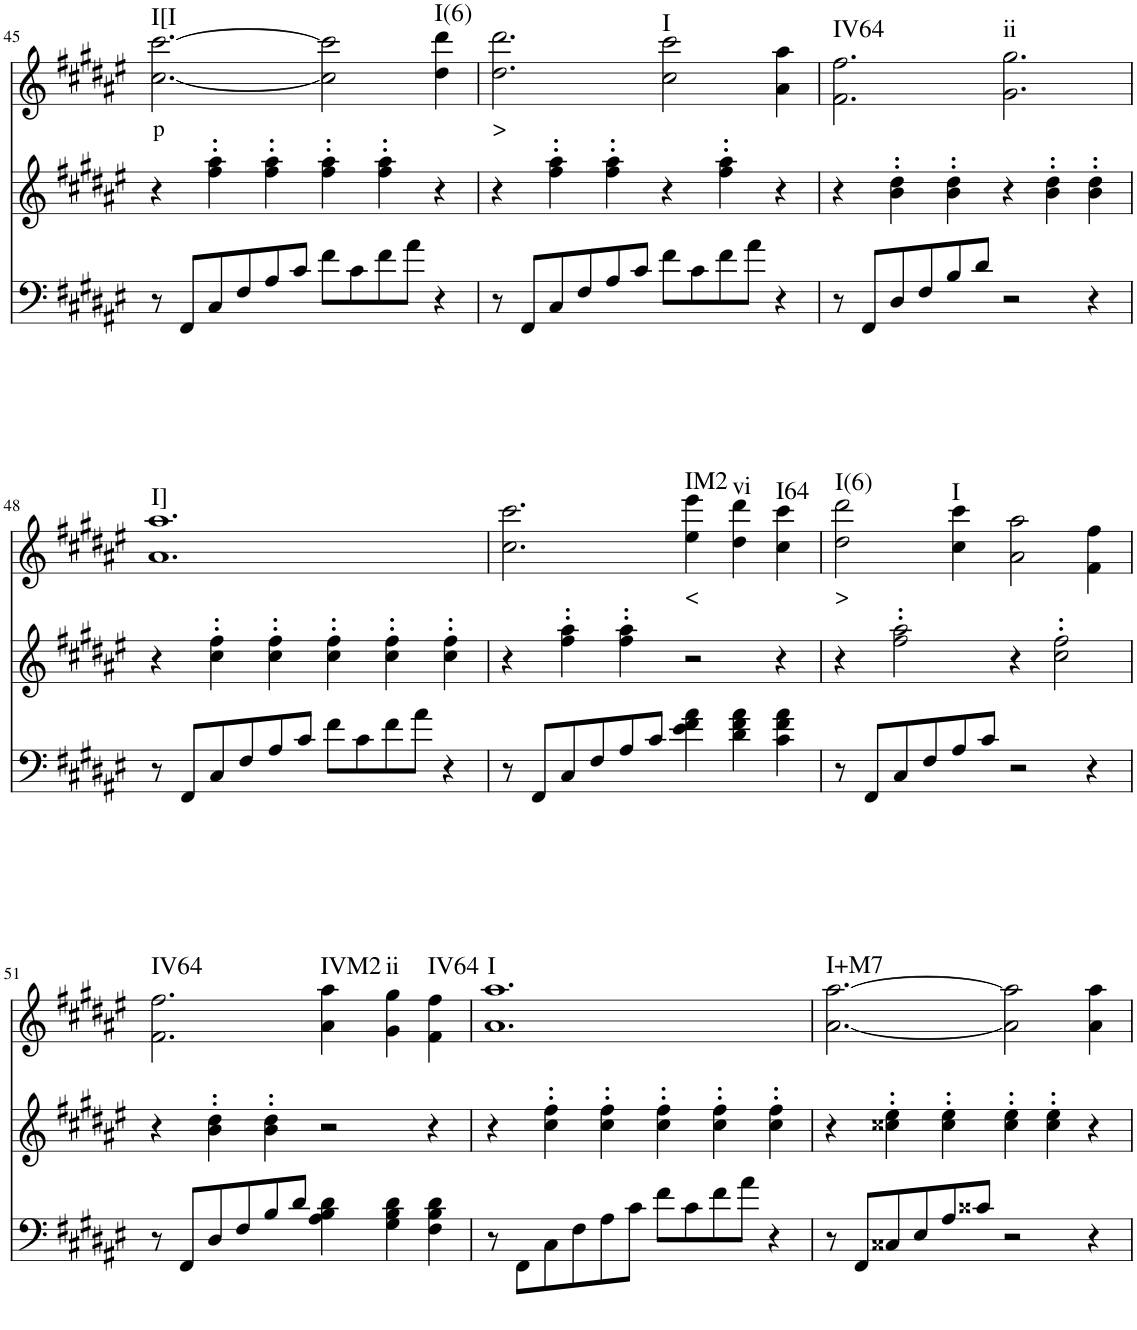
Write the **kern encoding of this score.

**kern	**kern	**kern	**text	**harte
*part3	*part2	*part1	*part1	*part1
*staff3	*staff2	*staff1	*staff1	*
*I"piano	*I"piano	*I"piano	*	*
*I'Pno	*I'Pno	*I'Pno	*	*
!!LO:PB:g=z
*clefF4	*clefG2	*clefG2	*	*
*k[f#c#g#d#a#e#]	*k[f#c#g#d#a#e#]	*k[f#c#g#d#a#e#]	*	*
*F#:	*F#:	*F#:	*	*
*M6/4	*M6/4	*M6/4	*	*
=45	=45	=45	=45	=45
!	!	!	!LO:LY:b	!LO:H:kt=I[I
8r	4r	[2.cc#\ [2.ccc#\	p	N
8FF#/L	.	.	.	.
8C#/	4ff#\' 4aa#\'	.	.	.
8F#/	.	.	.	.
8A#/	4ff#\' 4aa#\'	.	.	.
8c#/J	.	.	.	.
8f#\L	4ff#\' 4aa#\'	2cc#\] 2ccc#\]	.	.
8c#\	.	.	.	.
8f#\	4ff#\' 4aa#\'	.	.	.
8a#\J	.	.	.	.
!	!	!	!	!LO:H:kt=I(6)
4r	4r	4dd#\ 4ddd#\	.	N
=46	=46	=46	=46	=46
!	!	!	!LO:LY:b	!
8r	4r	2.dd#\ 2.ddd#\	>	.
8FF#/L	.	.	.	.
8C#/	4ff#\' 4aa#\'	.	.	.
8F#/	.	.	.	.
8A#/	4ff#\' 4aa#\'	.	.	.
8c#/J	.	.	.	.
!	!	!	!	!LO:H:kt=I
8f#\L	4r	2cc#\ 2ccc#\	.	N
8c#\	.	.	.	.
8f#\	4ff#\' 4aa#\'	.	.	.
8a#\J	.	.	.	.
4r	4r	4a#\ 4aa#\	.	.
=47	=47	=47	=47	=47
!	!	!	!	!LO:H:kt=IV64
8r	4r	2.f#\ 2.ff#\	.	N
8FF#/L	.	.	.	.
8D#/	4b\' 4dd#\'	.	.	.
8F#/	.	.	.	.
8B/	4b\' 4dd#\'	.	.	.
8d#/J	.	.	.	.
!	!	!	!	!LO:H:kt=ii
2r	4r	2.g#\ 2.gg#\	.	N
.	4b\' 4dd#\'	.	.	.
4r	4b\' 4dd#\'	.	.	.
!!LO:LB:g=z
=48	=48	=48	=48	=48
!	!	!	!	!LO:H:kt=I]
8r	4r	1.a# 1.aa#	.	N
8FF#/L	.	.	.	.
8C#/	4cc#\' 4ff#\'	.	.	.
8F#/	.	.	.	.
8A#/	4cc#\' 4ff#\'	.	.	.
8c#/J	.	.	.	.
8f#\L	4cc#\' 4ff#\'	.	.	.
8c#\	.	.	.	.
8f#\	4cc#\' 4ff#\'	.	.	.
8a#\J	.	.	.	.
4r	4cc#\' 4ff#\'	.	.	.
=49	=49	=49	=49	=49
8r	4r	2.cc#\ 2.ccc#\	.	.
8FF#/L	.	.	.	.
8C#/	4ff#\' 4aa#\'	.	.	.
8F#/	.	.	.	.
8A#/	4ff#\' 4aa#\'	.	.	.
8c#/J	.	.	.	.
!	!	!	!LO:LY:b	!LO:H:kt=IM2
4e#\ 4f#\ 4a#\	2r	4ee#\ 4eee#\	<	N
!	!	!	!	!LO:H:kt=vi
4d#\ 4f#\ 4a#\	.	4dd#\ 4ddd#\	.	N
!	!	!	!	!LO:H:kt=I64
4c#\ 4f#\ 4a#\	4r	4cc#\ 4ccc#\	.	N
=50	=50	=50	=50	=50
!	!	!	!LO:LY:b	!LO:H:kt=I(6)
8r	4r	2dd#\ 2ddd#\	>	N
8FF#/L	.	.	.	.
8C#/	2ff#\' 2aa#\'	.	.	.
8F#/	.	.	.	.
!	!	!	!	!LO:H:kt=I
8A#/	.	4cc#\ 4ccc#\	.	N
8c#/J	.	.	.	.
2r	4r	2a#\ 2aa#\	.	.
.	2cc#\' 2ff#\'	.	.	.
4r	.	4f#\ 4ff#\	.	.
!!LO:LB:g=z
=51	=51	=51	=51	=51
!	!	!	!	!LO:H:kt=IV64
8r	4r	2.f#\ 2.ff#\	.	N
8FF#/L	.	.	.	.
8D#/	4b\' 4dd#\'	.	.	.
8F#/	.	.	.	.
8B/	4b\' 4dd#\'	.	.	.
8d#/J	.	.	.	.
!	!	!	!	!LO:H:kt=IVM2
4A#\ 4B\ 4d#\	2r	4a#\ 4aa#\	.	N
!	!	!	!	!LO:H:kt=ii
4G#\ 4B\ 4d#\	.	4g#\ 4gg#\	.	N
!	!	!	!	!LO:H:kt=IV64
4F#\ 4B\ 4d#\	4r	4f#\ 4ff#\	.	N
=52	=52	=52	=52	=52
!	!	!	!	!LO:H:kt=I
8r	4r	1.a# 1.aa#	.	N
8FF#\L	.	.	.	.
8C#\	4cc#\' 4ff#\'	.	.	.
8F#\	.	.	.	.
8A#\	4cc#\' 4ff#\'	.	.	.
8c#\J	.	.	.	.
8f#\L	4cc#\' 4ff#\'	.	.	.
8c#\	.	.	.	.
8f#\	4cc#\' 4ff#\'	.	.	.
8a#\J	.	.	.	.
4r	4cc#\' 4ff#\'	.	.	.
=53	=53	=53	=53	=53
!	!	!	!	!LO:H:kt=I+M7
8r	4r	[2.a#\ [2.aa#\	.	N
8FF#/L	.	.	.	.
8C##X/	4cc##X\' 4ee#\'	.	.	.
8E#/	.	.	.	.
8A#/	4cc##\' 4ee#\'	.	.	.
8c##X/J	.	.	.	.
2r	4cc##\' 4ee#\'	2a#\] 2aa#\]	.	.
.	4cc##\' 4ee#\'	.	.	.
4r	4r	4a#\ 4aa#\	.	.
=	=	=	=	=
*-	*-	*-	*-	*-
